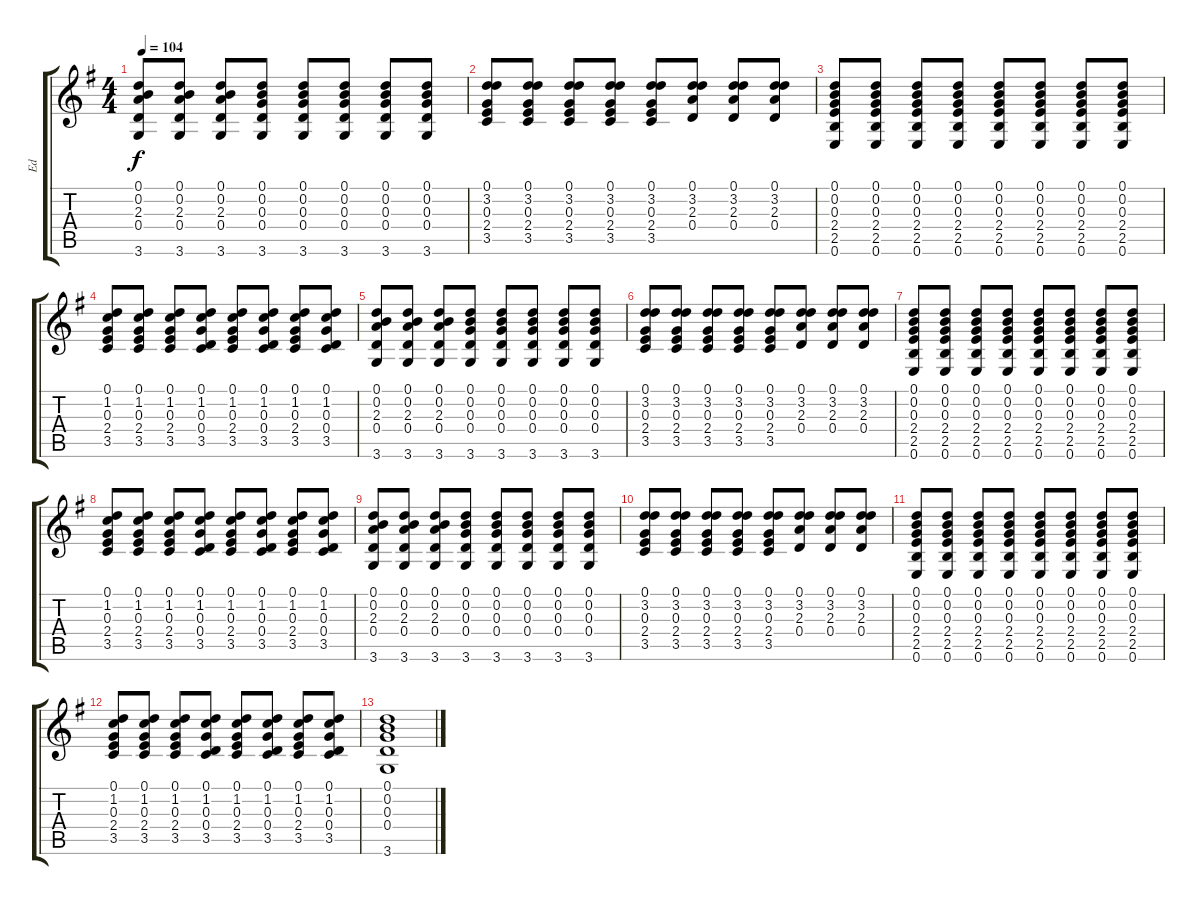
\track ("Ed" "Ed") {instrument overdrivenguitar}
\staff {score tabs}
\tuning (D4 B3 G3 D3 A2 E2) {hide}
\ts (4 4)
\tempo 104
\clef g2
\ks g
(0.1 0.2 2.3 0.4 3.6).8{dy f} (0.1 0.2 2.3 0.4 3.6).8 (0.1 0.2 2.3 0.4 3.6).8 (0.1 0.2 0.3 0.4 3.6).8 (0.1 0.2 0.3 0.4 3.6).8 (0.1 0.2 0.3 0.4 3.6).8 (0.1 0.2 0.3 0.4 3.6).8 (0.1 0.2 0.3 0.4 3.6).8 |
(0.1 3.2 0.3 2.4 3.5).8 (0.1 3.2 0.3 2.4 3.5).8 (0.1 3.2 0.3 2.4 3.5).8 (0.1 3.2 0.3 2.4 3.5).8 (0.1 3.2 0.3 2.4 3.5).8 (0.1 3.2 2.3 0.4).8 (0.1 3.2 2.3 0.4).8 (0.1 3.2 2.3 0.4).8 |
(0.1 0.2 0.3 2.4 2.5 0.6).8 (0.1 0.2 0.3 2.4 2.5 0.6).8 (0.1 0.2 0.3 2.4 2.5 0.6).8 (0.1 0.2 0.3 2.4 2.5 0.6).8 (0.1 0.2 0.3 2.4 2.5 0.6).8 (0.1 0.2 0.3 2.4 2.5 0.6).8 (0.1 0.2 0.3 2.4 2.5 0.6).8 (0.1 0.2 0.3 2.4 2.5 0.6).8 |
(0.1 1.2 0.3 2.4 3.5).8 (0.1 1.2 0.3 2.4 3.5).8 (0.1 1.2 0.3 2.4 3.5).8 (0.1 1.2 0.3 0.4 3.5).8 (0.1 1.2 0.3 2.4 3.5).8 (0.1 1.2 0.3 0.4 3.5).8 (0.1 1.2 0.3 2.4 3.5).8 (0.1 1.2 0.3 0.4 3.5).8 |
(0.1 0.2 2.3 0.4 3.6).8 (0.1 0.2 2.3 0.4 3.6).8 (0.1 0.2 2.3 0.4 3.6).8 (0.1 0.2 0.3 0.4 3.6).8 (0.1 0.2 0.3 0.4 3.6).8 (0.1 0.2 0.3 0.4 3.6).8 (0.1 0.2 0.3 0.4 3.6).8 (0.1 0.2 0.3 0.4 3.6).8 |
(0.1 3.2 0.3 2.4 3.5).8 (0.1 3.2 0.3 2.4 3.5).8 (0.1 3.2 0.3 2.4 3.5).8 (0.1 3.2 0.3 2.4 3.5).8 (0.1 3.2 0.3 2.4 3.5).8 (0.1 3.2 2.3 0.4).8 (0.1 3.2 2.3 0.4).8 (0.1 3.2 2.3 0.4).8 |
(0.1 0.2 0.3 2.4 2.5 0.6).8 (0.1 0.2 0.3 2.4 2.5 0.6).8 (0.1 0.2 0.3 2.4 2.5 0.6).8 (0.1 0.2 0.3 2.4 2.5 0.6).8 (0.1 0.2 0.3 2.4 2.5 0.6).8 (0.1 0.2 0.3 2.4 2.5 0.6).8 (0.1 0.2 0.3 2.4 2.5 0.6).8 (0.1 0.2 0.3 2.4 2.5 0.6).8 |
(0.1 1.2 0.3 2.4 3.5).8 (0.1 1.2 0.3 2.4 3.5).8 (0.1 1.2 0.3 2.4 3.5).8 (0.1 1.2 0.3 0.4 3.5).8 (0.1 1.2 0.3 2.4 3.5).8 (0.1 1.2 0.3 0.4 3.5).8 (0.1 1.2 0.3 2.4 3.5).8 (0.1 1.2 0.3 0.4 3.5).8 |
(0.1 0.2 2.3 0.4 3.6).8 (0.1 0.2 2.3 0.4 3.6).8 (0.1 0.2 2.3 0.4 3.6).8 (0.1 0.2 0.3 0.4 3.6).8 (0.1 0.2 0.3 0.4 3.6).8 (0.1 0.2 0.3 0.4 3.6).8 (0.1 0.2 0.3 0.4 3.6).8 (0.1 0.2 0.3 0.4 3.6).8 |
(0.1 3.2 0.3 2.4 3.5).8 (0.1 3.2 0.3 2.4 3.5).8 (0.1 3.2 0.3 2.4 3.5).8 (0.1 3.2 0.3 2.4 3.5).8 (0.1 3.2 0.3 2.4 3.5).8 (0.1 3.2 2.3 0.4).8 (0.1 3.2 2.3 0.4).8 (0.1 3.2 2.3 0.4).8 |
(0.1 0.2 0.3 2.4 2.5 0.6).8 (0.1 0.2 0.3 2.4 2.5 0.6).8 (0.1 0.2 0.3 2.4 2.5 0.6).8 (0.1 0.2 0.3 2.4 2.5 0.6).8 (0.1 0.2 0.3 2.4 2.5 0.6).8 (0.1 0.2 0.3 2.4 2.5 0.6).8 (0.1 0.2 0.3 2.4 2.5 0.6).8 (0.1 0.2 0.3 2.4 2.5 0.6).8 |
(0.1 1.2 0.3 2.4 3.5).8 (0.1 1.2 0.3 2.4 3.5).8 (0.1 1.2 0.3 2.4 3.5).8 (0.1 1.2 0.3 0.4 3.5).8 (0.1 1.2 0.3 2.4 3.5).8 (0.1 1.2 0.3 0.4 3.5).8 (0.1 1.2 0.3 2.4 3.5).8 (0.1 1.2 0.3 0.4 3.5).8 |
(0.1 0.2 0.3 0.4 3.6).1
